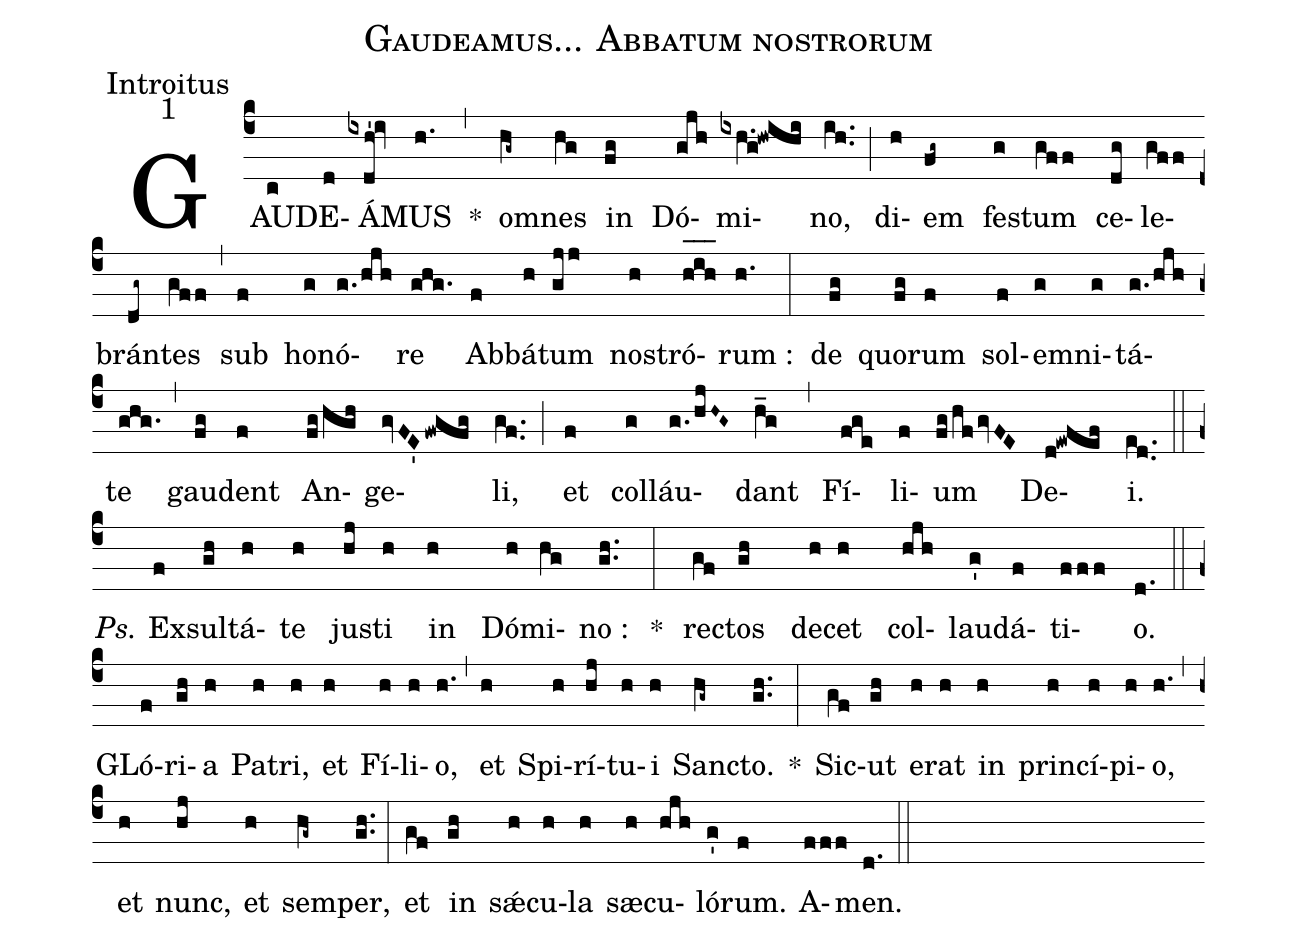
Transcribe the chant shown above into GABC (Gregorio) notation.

name:Gaudeamus... Abbatum nostrorum;
office-part:Introitus;
mode:1;
%%
(c4) GAU(c)DE(d)Á(ixdh'!iv)MUS(h.) *(,) o(hg~)mnes(hg) in(fg) Dó(gjh)mi(ixh.g!hwihi)no,(ih..) (;) di(h)em(fg~) fe(g)stum(gff) ce(dg)le(gff)brán(dg~)tes(gff) (,) sub(f) ho(g)nó(g./hjh)re(ghg.) Ab(f)bá(h)tum(gjj) nos(h)tró(h_[oh:h]i_[oh:h]h_[oh:h])rum :(h.) (:) de(fg) quo(fg)rum(f) sol(f)e(g)mni(g)tá(g./hjh)te(ghg.) (,) gau(fg)dent(f) An(fg/hgh)ge(gvFE'/!fwgfg)li,(gf..) (;) et(f) col(g)láu(g./hjH~G~)dant(h_g) (,) Fí(fge)li(f)um(fg/hfgvFE) De(d!ewfef)i.(ed..) (::) (z) <i>Ps.</i> Ex(f)sul(gh)tá(h)te(h) ju(hj)sti(h) in(h) Dó(h)mi(hg)no :(gh..) *(:) re(gf)ctos(gh) de(h)cet(h) col(hjh)lau(g')dá(f)ti(fff)o.(d.) (::) (z)GLó(f)ri(gh)a(h) Pa(h)tri,(h) et(h) Fí(h)li(h)o,(h.) (,) et(h) Spi(h)rí(hj)tu(h)i(h) San(hg~)cto.(gh..) *(:) Sic(gf)ut(gh) e(h)rat(h) in(h) prin(h)cí(h)pi(h)o,(h.) (,) et(h) nunc,(hj) et(h) sem(hg~)per,(gh..) (:) et(gf) in(gh) sǽ(h)cu(h)la(h) sæ(h)cu(hjh)ló(g')rum.(f) A(fff)men.(d.) (::)
